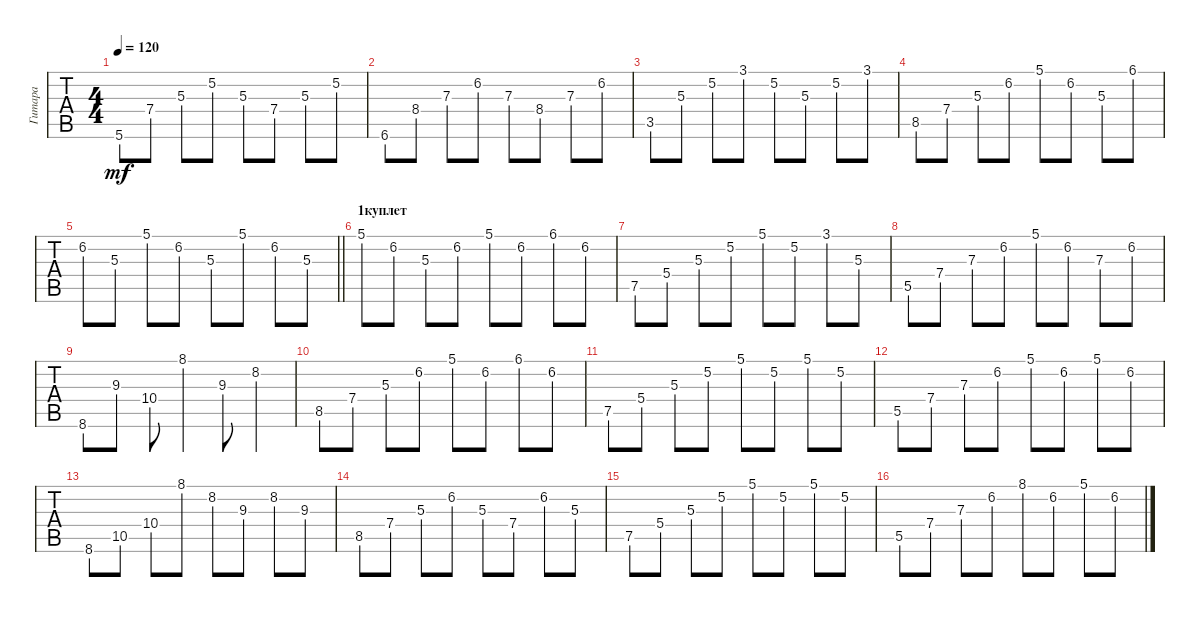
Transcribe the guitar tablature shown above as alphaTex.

\track ("Гитара" "Гитара") {instrument acousticguitarsteel}
\staff {tabs}
\tuning (E4 B3 G3 D3 A2 E2) {hide}
\ts (4 4)
\tempo 120
\clef g2
\ks c
5.6.8{dy mf} 7.4.8 5.3.8 5.2.8 5.3.8 7.4.8 5.3.8 5.2.8 |
6.6.8 8.4.8 7.3.8 6.2.8 7.3.8 8.4.8 7.3.8 6.2.8 |
3.5.8 5.3.8 5.2.8 3.1.8 5.2.8 5.3.8 5.2.8 3.1.8 |
8.5.8 7.4.8 5.3.8 6.2.8 5.1.8 6.2.8 5.3.8 6.1.8 |
\barLineRight lightlight
6.2.8 5.3.8 5.1.8 6.2.8 5.3.8 5.1.8 6.2.8 5.3.8 |
\section ("" "1куплет")
5.1.8 6.2.8 5.3.8 6.2.8 5.1.8 6.2.8 6.1.8 6.2.8 |
7.5.8 5.4.8 5.3.8 5.2.8 5.1.8 5.2.8 3.1.8 5.3.8 |
5.5.8 7.4.8 7.3.8 6.2.8 5.1.8 6.2.8 7.3.8 6.2.8 |
8.6.8 9.3.8 10.4.8 8.1{ac}.4 9.3.8 8.2.4 |
8.5.8 7.4.8 5.3.8 6.2.8 5.1.8 6.2.8 6.1.8 6.2.8 |
7.5.8 5.4.8 5.3.8 5.2.8 5.1.8 5.2.8 5.1.8 5.2.8 |
5.5.8 7.4.8 7.3.8 6.2.8 5.1.8 6.2.8 5.1.8 6.2.8 |
8.6.8 10.5.8 10.4.8 8.1{ac}.8 8.2.8 9.3.8 8.2.8 9.3.8 |
8.5.8 7.4.8 5.3.8 6.2.8 5.3.8 7.4.8 6.2.8 5.3.8 |
7.5.8 5.4.8 5.3.8 5.2.8 5.1.8 5.2.8 5.1.8 5.2.8 |
5.5.8 7.4.8 7.3.8 6.2.8 8.1.8 6.2.8 5.1.8 6.2.8
